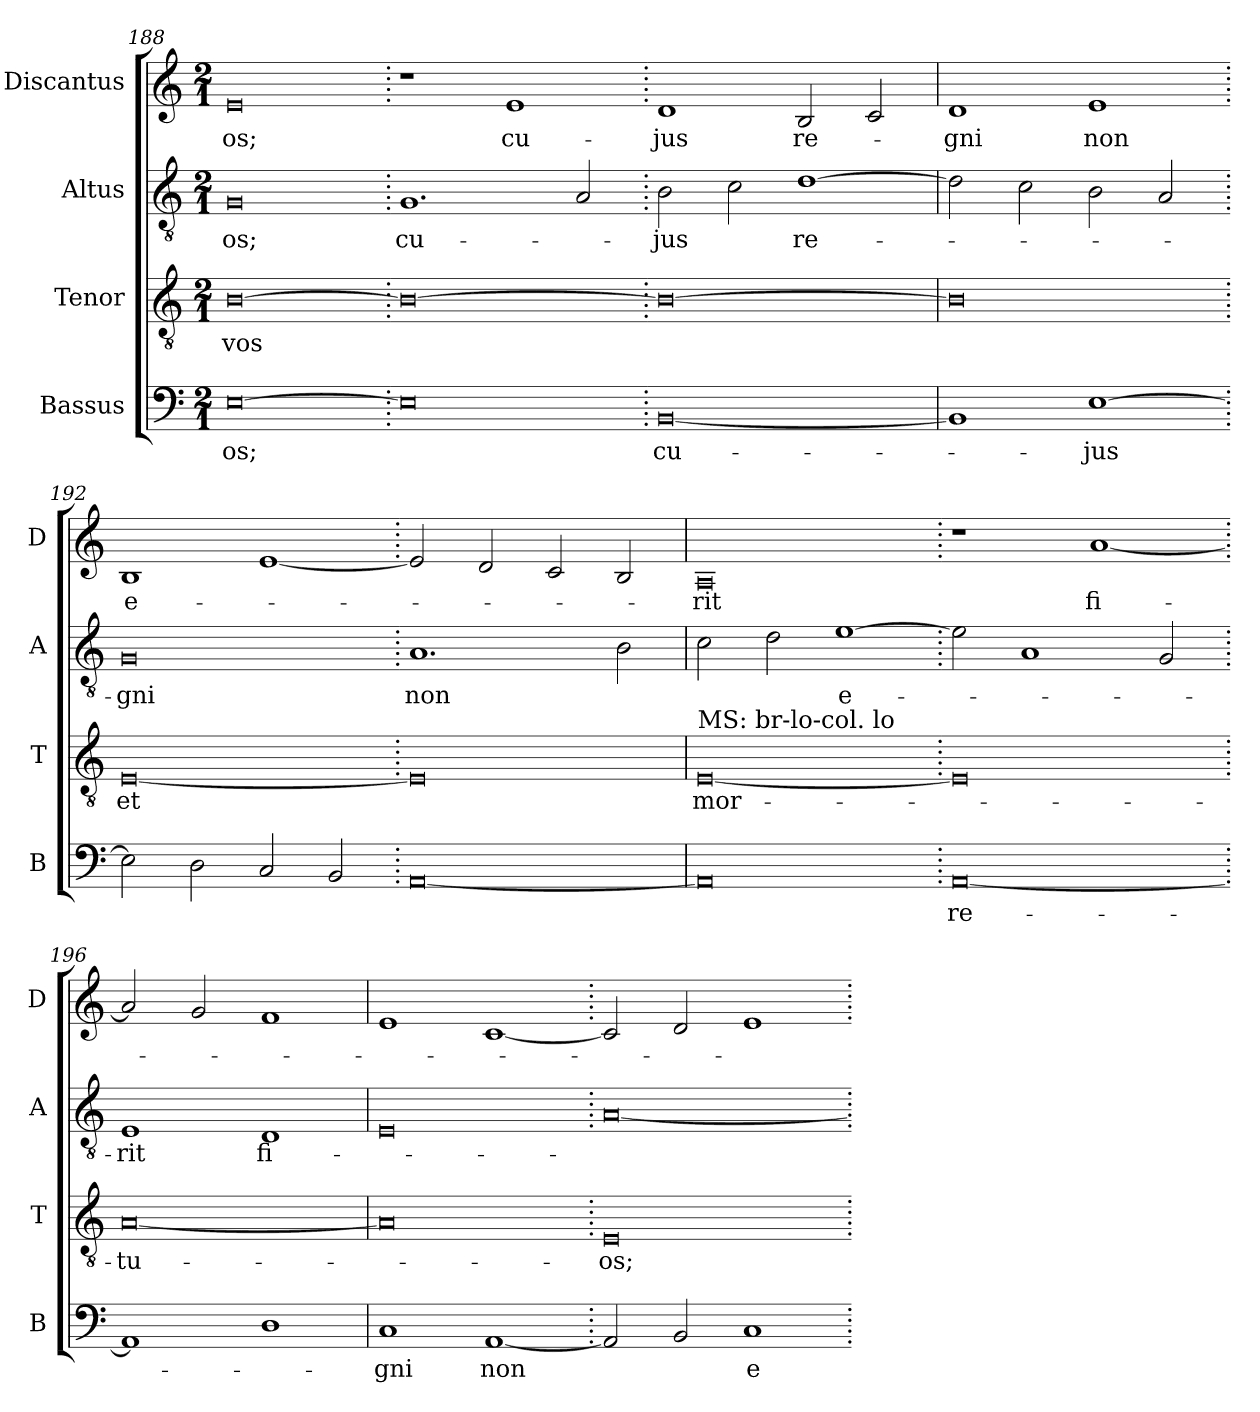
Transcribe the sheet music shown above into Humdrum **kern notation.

**kern	**text	**kern	**text	**kern	**text	**kern	**text
*part4	*part4	*part3	*part3	*part2	*part2	*part1	*part1
*staff4	*staff4	*staff3	*staff3	*staff2	*staff2	*staff1	*staff1
*I"Bassus	*	*I"Tenor	*	*I"Altus	*	*I"Discantus	*
*I'B	*	*I'T	*	*I'A	*	*I'D	*
*clefF4	*	*clefGv2	*	*clefGv2	*	*clefG2	*
*k[]	*	*k[]	*	*k[]	*	*k[]	*
*M2/1	*	*M2/1	*	*M2/1	*	*M2/1	*
=188	=188	=188	=188	=188	=188	=188	=188
[0E	-os;	[0B	-vos	0G	-os;	0e	-os;
=189.	=189.	=189.	=189.	=189.	=189.	=189.	=189.
0E]	.	0B_	.	1.G	cu-	1r	.
.	.	.	.	.	.	1e	cu-
.	.	.	.	2A	.	.	.
=190.	=190.	=190.	=190.	=190.	=190.	=190.	=190.
[0BB	cu-	0B_	.	2B	-jus	1d	-jus
.	.	.	.	2c	.	.	.
.	.	.	.	[1d	re-	2B	re-
.	.	.	.	.	.	2c	.
=191	=191	=191	=191	=191	=191	=191	=191
1BB]	.	0B]	.	2d]	.	1d	-gni
.	.	.	.	2c	.	.	.
[1E	-jus	.	.	2B	.	1e	non
.	.	.	.	2A	.	.	.
=192.	=192.	=192.	=192.	=192.	=192.	=192.	=192.
2E]	.	[0E	et	0G	-gni	1B	e-
2D	.	.	.	.	.	.	.
2C	.	.	.	.	.	[1e	.
2BB	.	.	.	.	.	.	.
=193.	=193.	=193.	=193.	=193.	=193.	=193.	=193.
[0AA	.	0E]	.	1.A	non	2e]	.
.	.	.	.	.	.	2d	.
.	.	.	.	.	.	2c	.
.	.	.	.	2B	.	2B	.
=194	=194	=194	=194	=194	=194	=194	=194
!	!	!LO:TX:a:t=MS&colon; br-lo-col. lo	!	!	!	!	!
0AA]	.	[0E	mor-	2c	.	0A	-rit
.	.	.	.	2d	.	.	.
.	.	.	.	[1e	e-	.	.
=195.	=195.	=195.	=195.	=195.	=195.	=195.	=195.
[0AA	re-	0E]	.	2e]	.	1r	.
.	.	.	.	1A	.	.	.
.	.	.	.	.	.	[1a	fi-
.	.	.	.	2G	.	.	.
=196.	=196.	=196.	=196.	=196.	=196.	=196.	=196.
1AA]	.	[0A	-tu-	1E	-rit	2a]	.
.	.	.	.	.	.	2g	.
1D	.	.	.	1D	fi-	1f	.
=197	=197	=197	=197	=197	=197	=197	=197
1C	-gni	0A]	.	0E	.	1e	.
[1AA	non	.	.	.	.	[1c	.
=198.	=198.	=198.	=198.	=198.	=198.	=198.	=198.
2AA]	.	0E	-os;	[0A	.	2c]	.
2BB	.	.	.	.	.	2d	.
1C	e-	.	.	.	.	1e	.
=.	=.	=.	=.	=.	=.	=.	=.
*-	*-	*-	*-	*-	*-	*-	*-
